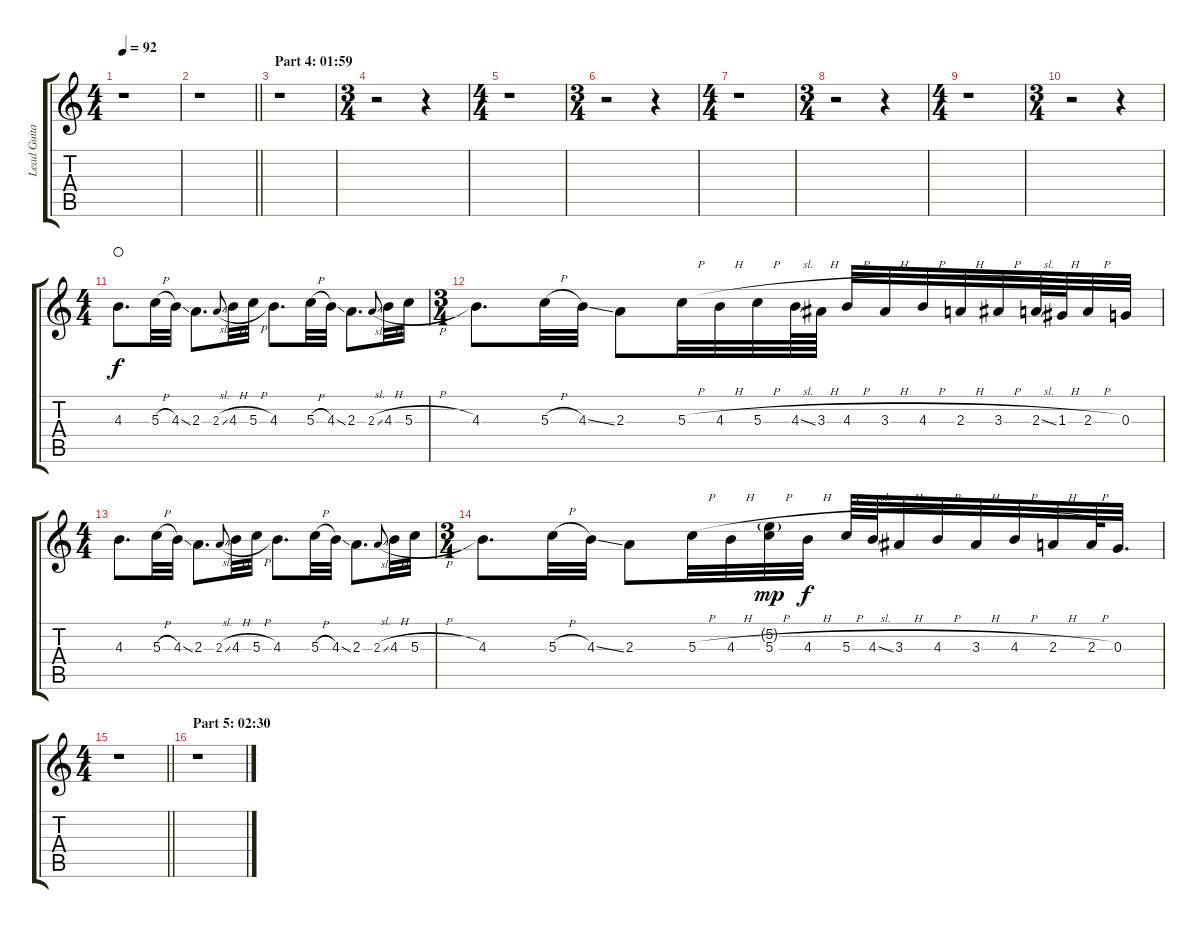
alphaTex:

\track ("Lead Guitar 1 (Distortion)" "Lead Guita") {instrument overdrivenguitar}
\staff {score tabs}
\tuning (E4 B3 G3 D3 A2 E2) {hide}
\ts (4 4)
\tempo 92
\clef g2
\ks c
r.1{dy f} |
\barLineRight lightlight
r.1 |
\section ("" "Part 4: 01:59")
r.1 |
\ts (3 4)
r.2 r.4 |
\ts (4 4)
r.1 |
\ts (3 4)
r.2 r.4 |
\ts (4 4)
r.1 |
\ts (3 4)
r.2 r.4 |
\ts (4 4)
r.1 |
\ts (3 4)
r.2 r.4 |
\ts (4 4)
4.3.8{d balance 8 waho} 5.3{h}.32 4.3{ss}.32 2.3.8{d} 2.3{sl}.8{gr onbeat} 4.3{h}.32 5.3{h}.32 4.3.8{d} 5.3{h}.32 4.3{ss}.32 2.3.8{d} 2.3{sl}.8{gr onbeat} 4.3{h}.32 5.3{h}.32 |
\ts (3 4)
4.3.8{d} 5.3{h}.32 4.3{ss}.32 2.3.8 5.3{h}.32 4.3{h}.32 5.3{h}.32 4.3{sl}.64 3.3{h}.64 4.3{h}.32 3.3{h}.32 4.3{h}.32 2.3{h}.32 3.3{h}.32 2.3{sl}.64 1.3{h}.64 2.3{h}.32 0.3.32 |
\ts (4 4)
4.3.8{d} 5.3{h}.32 4.3{ss}.32 2.3.8{d} 2.3{sl}.8{gr onbeat} 4.3{h}.32 5.3{h}.32 4.3.8{d} 5.3{h}.32 4.3{ss}.32 2.3.8{d} 2.3{sl}.8{gr onbeat} 4.3{h}.32 5.3{h}.32 |
\ts (3 4)
4.3.8{d} 5.3{h}.32 4.3{ss}.32 2.3.8 5.3{h}.32 4.3{h}.32 (5.2{g} 5.3{h}).32{dy mp} 4.3{h}.32{dy f} 5.3{h}.64 4.3{sl}.64 3.3{h}.32 4.3{h}.32 3.3{h}.32 4.3{h}.32 2.3{h}.32 2.3{h}.64 0.3.32{d} |
\ts (4 4)
\barLineRight lightlight
r.1 |
\section ("" "Part 5: 02:30")
r.1
